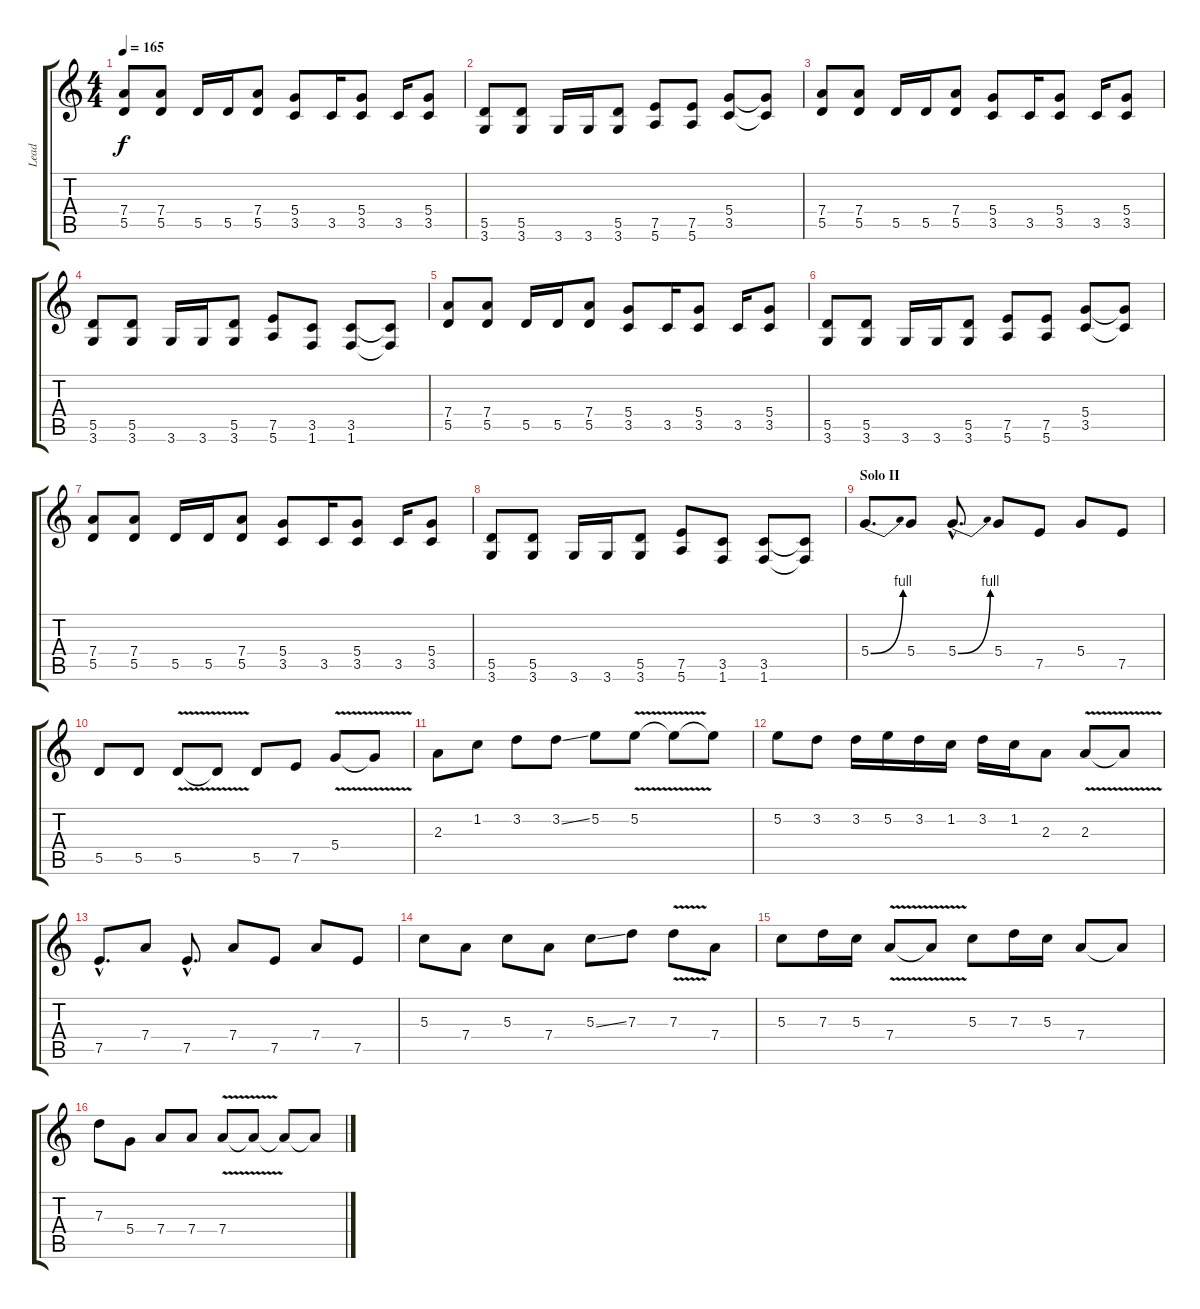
\track ("Lead" "Lead") {instrument distortionguitar}
\staff {score tabs}
\tuning (E4 B3 G3 D3 A2 E2) {hide}
\ts (4 4)
\tempo 165
\clef g2
\ks c
(7.4 5.5).8{dy f} (7.4 5.5).8 5.5.16 5.5.16 (7.4 5.5).8 (5.4 3.5).8 3.5.16 (5.4 3.5).8 3.5.16 (5.4 3.5).8 |
(5.5 3.6).8 (5.5 3.6).8 3.6.16 3.6.16 (5.5 3.6).8 (7.5 5.6).8 (7.5 5.6).8 (5.4 3.5).8 (5.4{t} 3.5{t}).8 |
(7.4 5.5).8 (7.4 5.5).8 5.5.16 5.5.16 (7.4 5.5).8 (5.4 3.5).8 3.5.16 (5.4 3.5).8 3.5.16 (5.4 3.5).8 |
(5.5 3.6).8 (5.5 3.6).8 3.6.16 3.6.16 (5.5 3.6).8 (7.5 5.6).8 (3.5 1.6).8 (3.5 1.6).8 (3.5{t} 1.6{t}).8 |
(7.4 5.5).8 (7.4 5.5).8 5.5.16 5.5.16 (7.4 5.5).8 (5.4 3.5).8 3.5.16 (5.4 3.5).8 3.5.16 (5.4 3.5).8 |
(5.5 3.6).8 (5.5 3.6).8 3.6.16 3.6.16 (5.5 3.6).8 (7.5 5.6).8 (7.5 5.6).8 (5.4 3.5).8 (5.4{t} 3.5{t}).8 |
(7.4 5.5).8 (7.4 5.5).8 5.5.16 5.5.16 (7.4 5.5).8 (5.4 3.5).8 3.5.16 (5.4 3.5).8 3.5.16 (5.4 3.5).8 |
(5.5 3.6).8 (5.5 3.6).8 3.6.16 3.6.16 (5.5 3.6).8 (7.5 5.6).8 (3.5 1.6).8 (3.5 1.6).8 (3.5{t} 1.6{t}).8 |
\section ("" "Solo II")
5.4{be (bend 0 0 60 4)}.8{d} 5.4.8 5.4{be (bend 0 0 60 4) hac}.8{d} 5.4.8 7.5.8 5.4.8 7.5.8 |
5.5.8 5.5.8 5.5{v}.8 5.5{t}.8 5.5.8 7.5.8 5.4{v}.8 5.4{t}.8 |
2.3.8 1.2.8 3.2.8 3.2{ss}.8 5.2.8 5.2{v}.8 5.2{t}.8 5.2{t}.8 |
5.2.8 3.2.8 3.2.16 5.2.16 3.2.16 1.2.16 3.2.16 1.2.16 2.3.8 2.3{v}.8 2.3{t}.8 |
7.5{hac}.8{d} 7.4.8 7.5{hac}.8{d} 7.4.8 7.5.8 7.4.8 7.5.8 |
5.3.8 7.4.8 5.3.8 7.4.8 5.3{ss}.8 7.3.8 7.3{v}.8 7.4.8 |
5.3.8 7.3.16 5.3.16 7.4{v}.8 7.4{t}.8 5.3.8 7.3.16 5.3.16 7.4.8 7.4{t}.8 |
7.3.8 5.4.8 7.4.8 7.4.8 7.4{v}.8 7.4{t}.8 7.4{t}.8 7.4{t}.8
